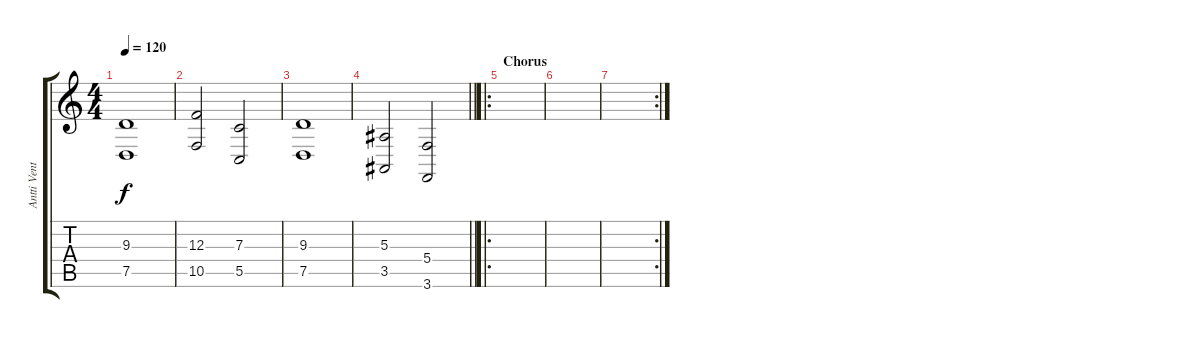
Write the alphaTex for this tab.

\track ("Antti Ventola" "Antti Vent") {instrument stringensemble1}
\staff {score tabs}
\tuning (D4 A3 F3 C3 G2 D2) {hide}
\ts (4 4)
\tempo 120
\clef g2
\ks c
(9.3 7.5).1{dy f} |
(12.3 10.5).2 (7.3 5.5).2 |
(9.3 7.5).1 |
\barLineRight lightlight
(5.3 3.5).2 (5.4 3.6).2 |
\ro
\section ("" "Chorus")
|
|
\rc 2
